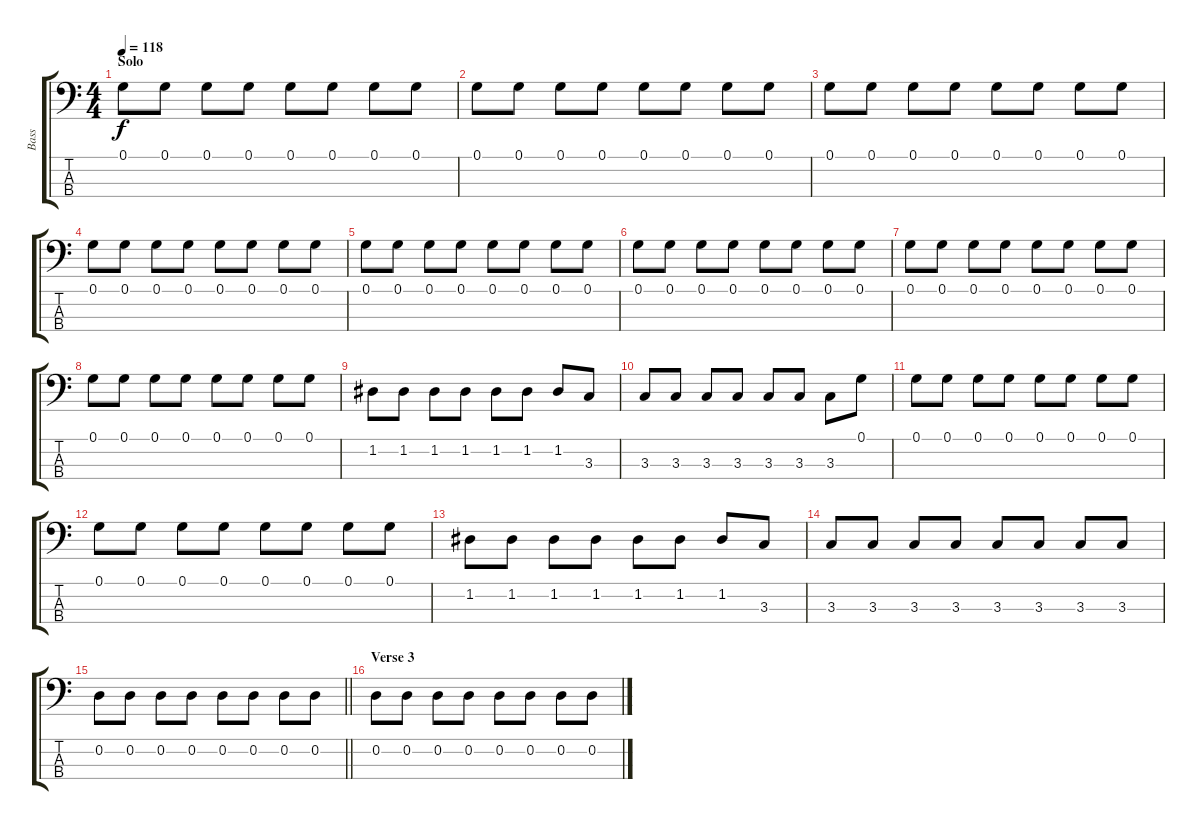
\track ("Bass" "Bass") {instrument electricbassfinger}
\staff {score tabs}
\tuning (G2 D2 A1 E1) {hide}
\ts (4 4)
\section ("" "Solo")
\tempo 118
\clef f4
\ks c
0.1.8{dy f} 0.1.8 0.1.8 0.1.8 0.1.8 0.1.8 0.1.8 0.1.8 |
0.1.8 0.1.8 0.1.8 0.1.8 0.1.8 0.1.8 0.1.8 0.1.8 |
0.1.8 0.1.8 0.1.8 0.1.8 0.1.8 0.1.8 0.1.8 0.1.8 |
0.1.8 0.1.8 0.1.8 0.1.8 0.1.8 0.1.8 0.1.8 0.1.8 |
0.1.8 0.1.8 0.1.8 0.1.8 0.1.8 0.1.8 0.1.8 0.1.8 |
0.1.8 0.1.8 0.1.8 0.1.8 0.1.8 0.1.8 0.1.8 0.1.8 |
0.1.8 0.1.8 0.1.8 0.1.8 0.1.8 0.1.8 0.1.8 0.1.8 |
0.1.8 0.1.8 0.1.8 0.1.8 0.1.8 0.1.8 0.1.8 0.1.8 |
1.2.8 1.2.8 1.2.8 1.2.8 1.2.8 1.2.8 1.2.8 3.3.8 |
3.3.8 3.3.8 3.3.8 3.3.8 3.3.8 3.3.8 3.3.8 0.1.8 |
0.1.8 0.1.8 0.1.8 0.1.8 0.1.8 0.1.8 0.1.8 0.1.8 |
0.1.8 0.1.8 0.1.8 0.1.8 0.1.8 0.1.8 0.1.8 0.1.8 |
1.2.8 1.2.8 1.2.8 1.2.8 1.2.8 1.2.8 1.2.8 3.3.8 |
3.3.8 3.3.8 3.3.8 3.3.8 3.3.8 3.3.8 3.3.8 3.3.8 |
\barLineRight lightlight
0.2.8 0.2.8 0.2.8 0.2.8 0.2.8 0.2.8 0.2.8 0.2.8 |
\section ("" "Verse 3")
0.2.8 0.2.8 0.2.8 0.2.8 0.2.8 0.2.8 0.2.8 0.2.8
